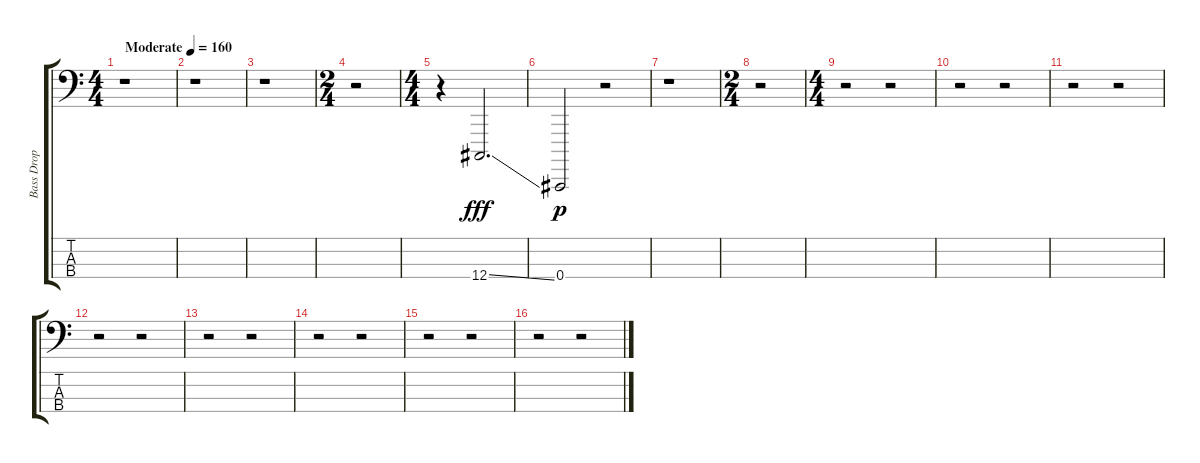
\track ("Bass Drop" "Bass Drop") {instrument ocarina}
\staff {score tabs}
\tuning (Gb2 Db2 Ab1 Db0) {hide}
\ts (4 4)
\tempo (160 "Moderate")
\clef f4
\ks c
r.1{dy fff instrument ocarina} |
r.1 |
r.1 |
\ts (2 4)
r.2 |
\ts (4 4)
r.4 12.4{ss}.2{d} |
0.4.2{dy p} r.2 |
r.1 |
\ts (2 4)
r.2 |
\ts (4 4)
r.2 r.2 |
r.2 r.2 |
r.2 r.2 |
r.2 r.2 |
r.2 r.2 |
r.2 r.2 |
r.2 r.2 |
r.2 r.2
